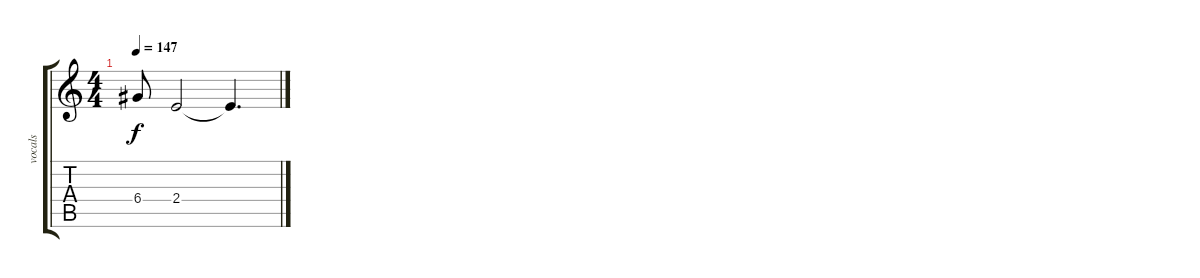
\track ("vocals" "vocals") {instrument overdrivenguitar}
\staff {score tabs}
\tuning (E4 B3 G3 D3 A2 E2) {hide}
\ts (4 4)
\tempo 147
\clef g2
\ks c
6.4.8{dy f} 2.4.2 2.4{t}.4{d}
